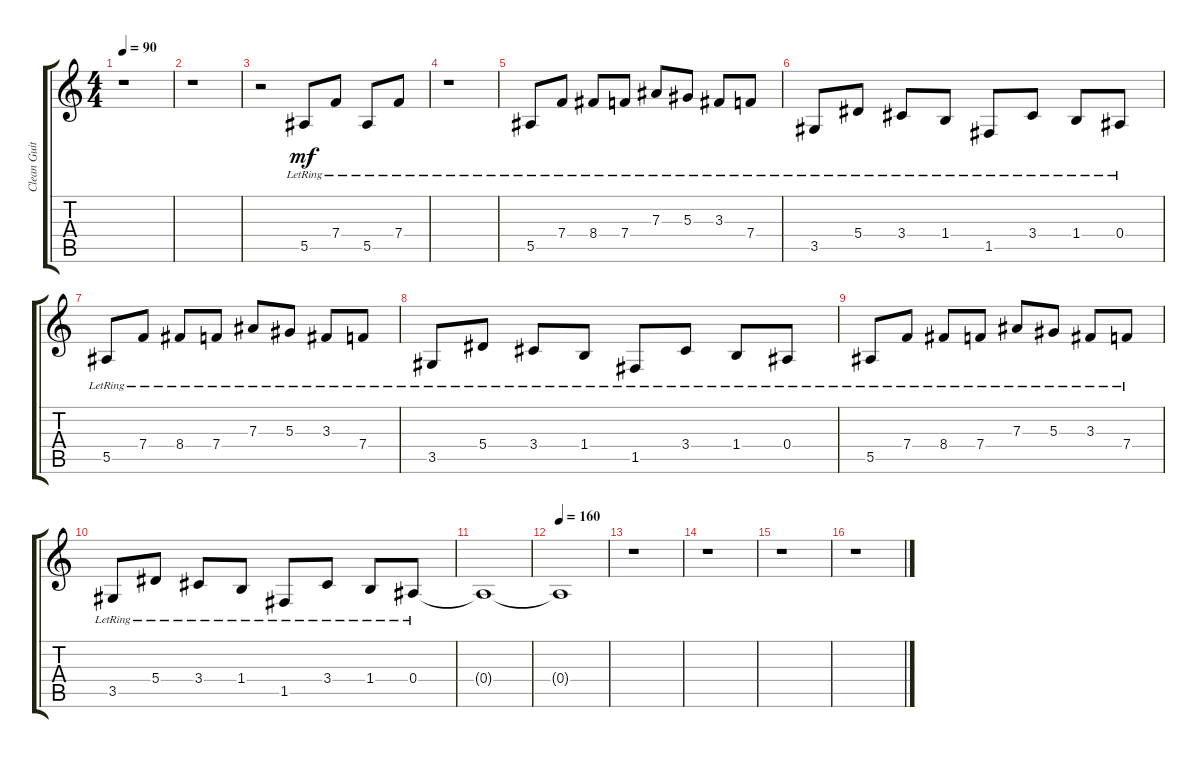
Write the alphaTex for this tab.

\track ("Clean Guitar" "Clean Guit") {instrument electricguitarclean}
\staff {score tabs}
\tuning (C4 G3 Eb3 Bb2 F2 C2) {hide}
\ts (4 4)
\tempo 90
\clef g2
\ks c
r.1{dy mf instrument electricguitarclean} |
r.1 |
r.2 5.5{lr}.8 7.4{lr}.8 5.5{lr}.8 7.4{lr}.8 |
r.1 |
5.5{lr}.8 7.4{lr}.8 8.4{lr}.8 7.4{lr}.8 7.3{lr}.8 5.3{lr}.8 3.3{lr}.8 7.4{lr}.8 |
3.5{lr}.8 5.4{lr}.8 3.4{lr}.8 1.4{lr}.8 1.5{lr}.8 3.4{lr}.8 1.4{lr}.8 0.4{lr}.8 |
5.5{lr}.8 7.4{lr}.8 8.4{lr}.8 7.4{lr}.8 7.3{lr}.8 5.3{lr}.8 3.3{lr}.8 7.4{lr}.8 |
3.5{lr}.8 5.4{lr}.8 3.4{lr}.8 1.4{lr}.8 1.5{lr}.8 3.4{lr}.8 1.4{lr}.8 0.4{lr}.8 |
5.5{lr}.8 7.4{lr}.8 8.4{lr}.8 7.4{lr}.8 7.3{lr}.8 5.3{lr}.8 3.3{lr}.8 7.4{lr}.8 |
3.5{lr}.8 5.4{lr}.8 3.4{lr}.8 1.4{lr}.8 1.5{lr}.8 3.4{lr}.8 1.4{lr}.8 0.4{lr}.8 |
0.4{t}.1 |
\tempo 160
0.4{t}.1 |
r.1 |
r.1 |
r.1 |
r.1
